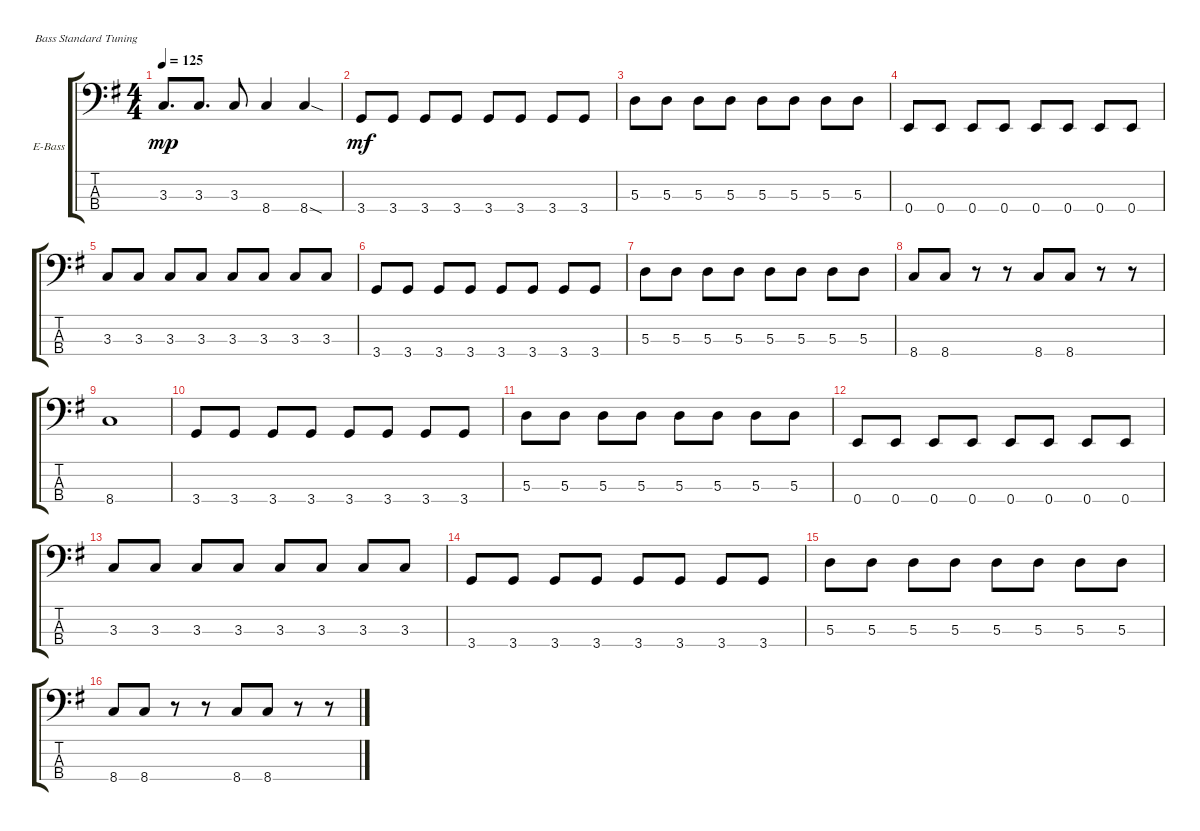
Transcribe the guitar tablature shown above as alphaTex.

\bracketExtendMode groupsimilarinstruments
\firstSystemTrackNameOrientation horizontal
\otherSystemsTrackNameOrientation horizontal
\track ("Electric Bass" "E-Bass") {instrument electricbassfinger}
\staff {score tabs}
\tuning (G2 D2 A1 E1)
\ts (4 4)
\tempo 125
\clef f4
\ks g
3.3.8{d dy mp} 3.3.8{d} 3.3.8 8.4.4 8.4{sod}.4 |
3.4.8{dy mf} 3.4.8 3.4.8 3.4.8 3.4.8 3.4.8 3.4.8 3.4.8 |
5.3.8 5.3.8 5.3.8 5.3.8 5.3.8 5.3.8 5.3.8 5.3.8 |
0.4.8 0.4.8 0.4.8 0.4.8 0.4.8 0.4.8 0.4.8 0.4.8 |
3.3.8 3.3.8 3.3.8 3.3.8 3.3.8 3.3.8 3.3.8 3.3.8 |
3.4.8 3.4.8 3.4.8 3.4.8 3.4.8 3.4.8 3.4.8 3.4.8 |
5.3.8 5.3.8 5.3.8 5.3.8 5.3.8 5.3.8 5.3.8 5.3.8 |
8.4.8 8.4.8 r.8 r.8 8.4.8 8.4.8 r.8 r.8 |
8.4.1 |
3.4.8 3.4.8 3.4.8 3.4.8 3.4.8 3.4.8 3.4.8 3.4.8 |
5.3.8 5.3.8 5.3.8 5.3.8 5.3.8 5.3.8 5.3.8 5.3.8 |
0.4.8 0.4.8 0.4.8 0.4.8 0.4.8 0.4.8 0.4.8 0.4.8 |
3.3.8 3.3.8 3.3.8 3.3.8 3.3.8 3.3.8 3.3.8 3.3.8 |
3.4.8 3.4.8 3.4.8 3.4.8 3.4.8 3.4.8 3.4.8 3.4.8 |
5.3.8 5.3.8 5.3.8 5.3.8 5.3.8 5.3.8 5.3.8 5.3.8 |
8.4.8 8.4.8 r.8 r.8 8.4.8 8.4.8 r.8 r.8
